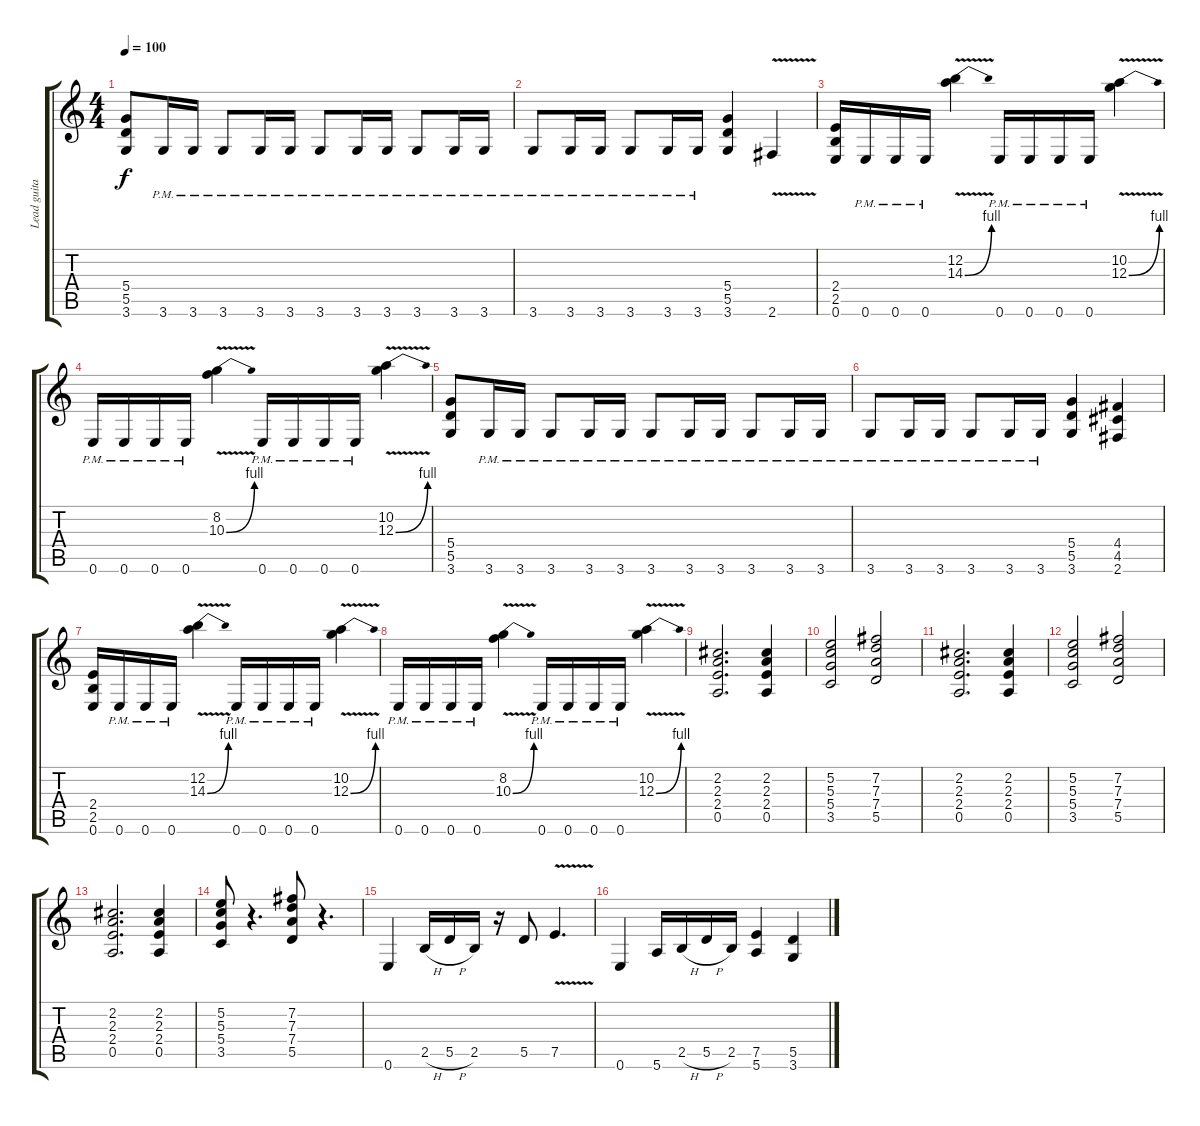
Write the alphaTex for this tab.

\track ("Lead guitar" "Lead guita") {instrument distortionguitar}
\staff {score tabs}
\tuning (E4 B3 G3 D3 A2 E2) {hide}
\ts (4 4)
\tempo 100
\clef g2
\ks c
(5.4 5.5 3.6).8{dy f} 3.6{pm}.16 3.6{pm}.16 3.6{pm}.8 3.6{pm}.16 3.6{pm}.16 3.6{pm}.8 3.6{pm}.16 3.6{pm}.16 3.6{pm}.8 3.6{pm}.16 3.6{pm}.16 |
3.6{pm}.8 3.6{pm}.16 3.6{pm}.16 3.6{pm}.8 3.6{pm}.16 3.6{pm}.16 (5.4 5.5 3.6).4 2.6{v}.4 |
(2.4 2.5 0.6).16 0.6{pm}.16 0.6{pm}.16 0.6{pm}.16 (12.2 14.3{be (bend 0 0 60 4) v}).4 0.6{pm}.16 0.6{pm}.16 0.6{pm}.16 0.6{pm}.16 (10.2 12.3{be (bend 0 0 60 4) v}).4 |
0.6{pm}.16 0.6{pm}.16 0.6{pm}.16 0.6{pm}.16 (8.2 10.3{be (bend 0 0 60 4) v}).4 0.6{pm}.16 0.6{pm}.16 0.6{pm}.16 0.6{pm}.16 (10.2 12.3{be (bend 0 0 60 4) v}).4 |
(5.4 5.5 3.6).8 3.6{pm}.16 3.6{pm}.16 3.6{pm}.8 3.6{pm}.16 3.6{pm}.16 3.6{pm}.8 3.6{pm}.16 3.6{pm}.16 3.6{pm}.8 3.6{pm}.16 3.6{pm}.16 |
3.6{pm}.8 3.6{pm}.16 3.6{pm}.16 3.6{pm}.8 3.6{pm}.16 3.6{pm}.16 (5.4 5.5 3.6).4 (4.4 4.5 2.6).4 |
(2.4 2.5 0.6).16 0.6{pm}.16 0.6{pm}.16 0.6{pm}.16 (12.2 14.3{be (bend 0 0 60 4) v}).4 0.6{pm}.16 0.6{pm}.16 0.6{pm}.16 0.6{pm}.16 (10.2 12.3{be (bend 0 0 60 4) v}).4 |
0.6{pm}.16 0.6{pm}.16 0.6{pm}.16 0.6{pm}.16 (8.2 10.3{be (bend 0 0 60 4) v}).4 0.6{pm}.16 0.6{pm}.16 0.6{pm}.16 0.6{pm}.16 (10.2 12.3{be (bend 0 0 60 4) v}).4 |
(2.2 2.3 2.4 0.5).2{d} (2.2 2.3 2.4 0.5).4 |
(5.2 5.3 5.4 3.5).2 (7.2 7.3 7.4 5.5).2 |
(2.2 2.3 2.4 0.5).2{d} (2.2 2.3 2.4 0.5).4 |
(5.2 5.3 5.4 3.5).2 (7.2 7.3 7.4 5.5).2 |
(2.2 2.3 2.4 0.5).2{d} (2.2 2.3 2.4 0.5).4 |
(5.2 5.3 5.4 3.5).8 r.4{d} (7.2 7.3 7.4 5.5).8 r.4{d} |
0.6.4 2.5{h}.16 5.5{h}.16 2.5.16 r.16 5.5.8 7.5{v}.4{d} |
0.6.4 5.6.16 2.5{h}.16 5.5{h}.16 2.5.16 (7.5 5.6).4 (5.5 3.6).4
